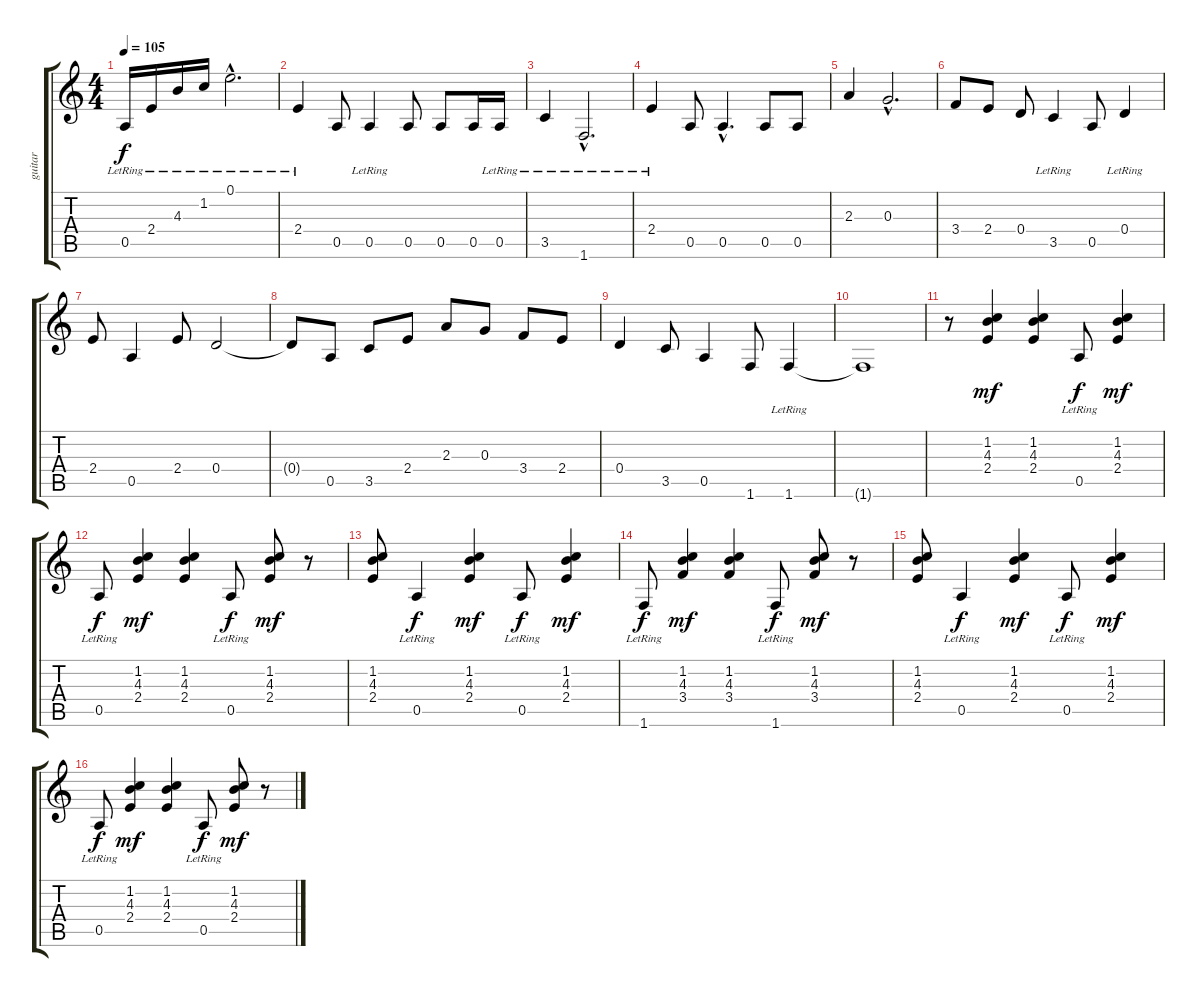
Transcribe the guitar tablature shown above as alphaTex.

\track ("guitar" "guitar") {instrument acousticguitarnylon}
\staff {score tabs}
\tuning (E4 B3 G3 D3 A2 E2) {hide}
\ts (4 4)
\tempo 105
\clef g2
\ks c
0.5{lr}.16{dy f instrument acousticguitarnylon} 2.4{lr}.16 4.3{lr}.16 1.2{lr}.16 0.1{hac lr}.2{d} |
2.4{lr}.4 0.5.8 0.5{lr}.4 0.5.8 0.5.8 0.5.16 0.5{lr}.16 |
3.5{lr}.4 1.6{hac lr}.2{d} |
2.4{lr}.4 0.5.8 0.5{hac}.4{d} 0.5.8 0.5.8 |
2.3.4 0.3{hac}.2{d} |
3.4.8 2.4.8 0.4.8 3.5{lr}.4 0.5.8 0.4{lr}.4 |
2.4.8 0.5.4 2.4.8 0.4.2 |
0.4{t}.8 0.5.8 3.5.8 2.4.8 2.3.8 0.3.8 3.4.8 2.4.8 |
0.4.4 3.5.8 0.5.4 1.6.8 1.6{lr}.4 |
1.6{t}.1 |
r.8 (1.2 4.3 2.4).4{dy mf} (1.2 4.3 2.4).4 0.5{lr}.8{dy f} (1.2 4.3 2.4).4{dy mf} |
0.5{lr}.8{dy f} (1.2 4.3 2.4).4{dy mf} (1.2 4.3 2.4).4 0.5{lr}.8{dy f} (1.2 4.3 2.4).8{dy mf} r.8 |
(1.2 4.3 2.4).8 0.5{lr}.4{dy f} (1.2 4.3 2.4).4{dy mf} 0.5{lr}.8{dy f} (1.2 4.3 2.4).4{dy mf} |
1.6{lr}.8{dy f} (1.2 4.3 3.4).4{dy mf} (1.2 4.3 3.4).4 1.6{lr}.8{dy f} (1.2 4.3 3.4).8{dy mf} r.8 |
(1.2 4.3 2.4).8 0.5{lr}.4{dy f} (1.2 4.3 2.4).4{dy mf} 0.5{lr}.8{dy f} (1.2 4.3 2.4).4{dy mf} |
0.5{lr}.8{dy f} (1.2 4.3 2.4).4{dy mf} (1.2 4.3 2.4).4 0.5{lr}.8{dy f} (1.2 4.3 2.4).8{dy mf} r.8
